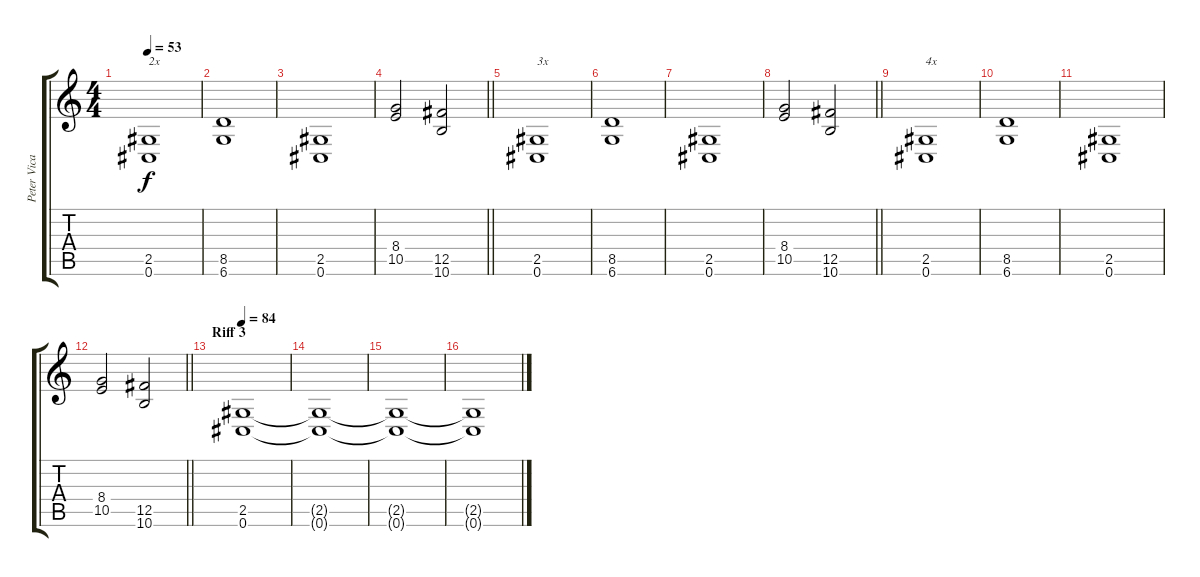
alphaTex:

\track ("Peter Vicar" "Peter Vica") {instrument distortionguitar}
\staff {score tabs}
\tuning (Db4 Ab3 E3 B2 Gb2 Db2) {hide}
\ts (4 4)
\tempo 53
\clef g2
\ks c
(2.5 0.6).1{txt "2x" dy f} |
(8.5 6.6).1 |
(2.5 0.6).1 |
\barLineRight lightlight
(8.4 10.5).2 (12.5 10.6).2 |
(2.5 0.6).1{txt "3x"} |
(8.5 6.6).1 |
(2.5 0.6).1 |
\barLineRight lightlight
(8.4 10.5).2 (12.5 10.6).2 |
(2.5 0.6).1{txt "4x"} |
(8.5 6.6).1 |
(2.5 0.6).1 |
\barLineRight lightlight
(8.4 10.5).2 (12.5 10.6).2 |
\section ("" "Riff 3")
\tempo 84
(2.5 0.6).1 |
(2.5{t} 0.6{t}).1 |
(2.5{t} 0.6{t}).1 |
(2.5{t} 0.6{t}).1
